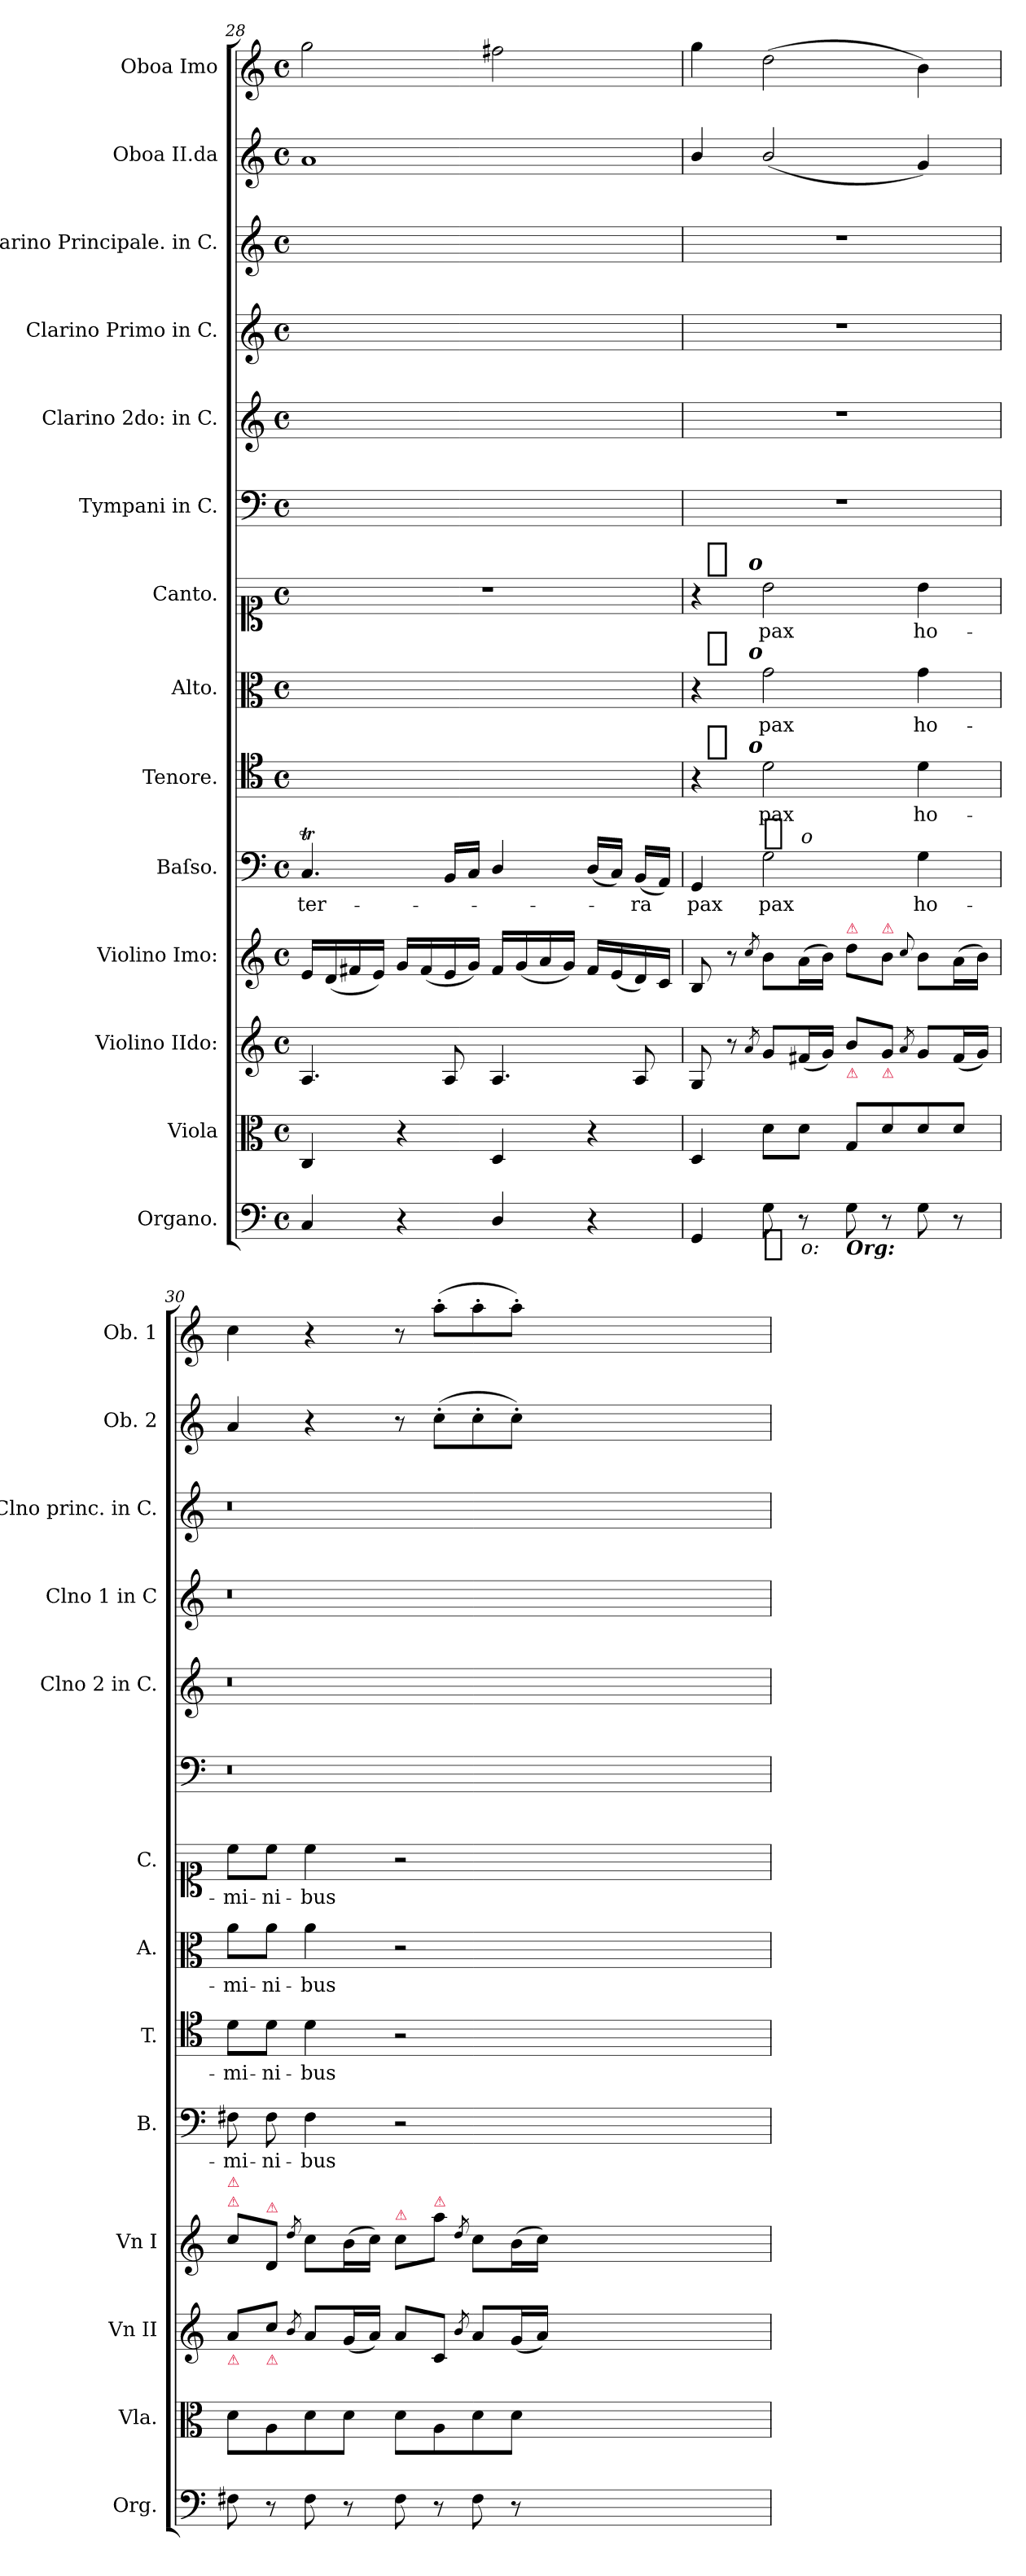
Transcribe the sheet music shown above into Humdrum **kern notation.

**kern	**dynam	**kern	**kern	**kern	**kern	**text	**dynam	**kern	**text	**dynam	**kern	**text	**dynam	**kern	**text	**dynam	**kern	**kern	**kern	**kern	**kern	**kern
*part14	*part14	*part13	*part12	*part11	*part10	*part10	*part10	*part9	*part9	*part9	*part8	*part8	*part8	*part7	*part7	*part7	*part6	*part5	*part4	*part3	*part2	*part1
*staff14	*staff14	*staff13	*staff12	*staff11	*staff10	*staff10	*staff10	*staff9	*staff9	*staff9	*staff8	*staff8	*staff8	*staff7	*staff7	*staff7	*staff6	*staff5	*staff4	*staff3	*staff2	*staff1
*I"Organo.	*	*I"Viola	*I"Violino IIdo:	*I"Violino Imo:	*I"Baſso.	*	*	*I"Tenore.	*	*	*I"Alto.	*	*	*I"Canto.	*	*	*I"Tympani in C.	*I"Clarino 2do: in C.	*I"Clarino Primo in C.	*I"Clarino Principale. in C.	*I"Oboa II.da	*I"Oboa Imo
*I'Org.	*	*I'Vla.	*I'Vn II	*I'Vn I	*I'B.	*	*	*I'T.	*	*	*I'A.	*	*	*I'C.	*	*	*	*I'Clno 2 in C.	*I'Clno 1 in C	*I'Clno princ. in C.	*I'Ob. 2	*I'Ob. 1
*clefF4	*	*clefC3	*clefG2	*clefG2	*clefF4	*	*	*clefC4	*	*	*clefC3	*	*	*clefC1	*	*	*clefF4	*clefG2	*clefG2	*clefG2	*clefG2	*clefG2
*k[]	*	*k[]	*k[]	*k[]	*k[]	*	*	*k[]	*	*	*k[]	*	*	*k[]	*	*	*k[]	*k[]	*k[]	*k[]	*k[]	*k[]
*M4/4	*	*M4/4	*M4/4	*M4/4	*M4/4	*	*	*M4/4	*	*	*M4/4	*	*	*M4/4	*	*	*M4/4	*M4/4	*M4/4	*M4/4	*M4/4	*M4/4
*met(c)	*	*met(c)	*met(c)	*met(c)	*met(c)	*	*	*met(c)	*	*	*met(c)	*	*	*met(c)	*	*	*met(c)	*met(c)	*met(c)	*met(c)	*met(c)	*met(c)
=28	=28	=28	=28	=28	=28	=28	=28	=28	=28	=28	=28	=28	=28	=28	=28	=28	=28	=28	=28	=28	=28	=28
4C/	.	4C/	4.A/	16e/LL	4.CT/	ter-	.	1ryy	.	.	1ryy	.	.	1r	.	.	1ryy	1ryy	1ryy	1ryy	1a	2gg\
.	.	.	.	(<16d/	.	.	.	.	.	.	.	.	.	.	.	.	.	.	.	.	.	.
.	.	.	.	16f#X/	.	.	.	.	.	.	.	.	.	.	.	.	.	.	.	.	.	.
.	.	.	.	16e/JJ)	.	.	.	.	.	.	.	.	.	.	.	.	.	.	.	.	.	.
4r	.	4r	.	16g/LL	.	.	.	.	.	.	.	.	.	.	.	.	.	.	.	.	.	.
.	.	.	.	(<16f#/	.	.	.	.	.	.	.	.	.	.	.	.	.	.	.	.	.	.
.	.	.	8A/	16e/	16BB/LL	.	.	.	.	.	.	.	.	.	.	.	.	.	.	.	.	.
.	.	.	.	16g/JJ)	16C/JJ	.	.	.	.	.	.	.	.	.	.	.	.	.	.	.	.	.
4D/	.	4D/	4.A/	16f#/LL	4D/	.	.	.	.	.	.	.	.	.	.	.	.	.	.	.	.	2ff#X\
.	.	.	.	(<16g/	.	.	.	.	.	.	.	.	.	.	.	.	.	.	.	.	.	.
.	.	.	.	16a/	.	.	.	.	.	.	.	.	.	.	.	.	.	.	.	.	.	.
.	.	.	.	16g/JJ)	.	.	.	.	.	.	.	.	.	.	.	.	.	.	.	.	.	.
4r	.	4r	.	16f#/LL	(<16D/LL	.	.	.	.	.	.	.	.	.	.	.	.	.	.	.	.	.
.	.	.	.	(<16e/	16C/JJ)	.	.	.	.	.	.	.	.	.	.	.	.	.	.	.	.	.
.	.	.	8A/	16d/)	(<16BB/LL	-ra	.	.	.	.	.	.	.	.	.	.	.	.	.	.	.	.
.	.	.	.	16c/JJ	16AA/JJ)	.	.	.	.	.	.	.	.	.	.	.	.	.	.	.	.	.
=29	=29	=29	=29	=29	=29	=29	=29	=29	=29	=29	=29	=29	=29	=29	=29	=29	=29	=29	=29	=29	=29	=29
4GG/	.	4D/	8G/	8B/	4GG/	pax	.	4r	.	.	4r	.	.	4r	.	.	1r	1r	1r	1r	4b/	4gg\
.	.	.	8r	8r	.	.	.	.	.	.	.	.	.	.	.	.	.	.	.	.	.	.
.	.	.	8qa/	8qcc/	.	.	.	.	.	.	.	.	.	.	.	.	.	.	.	.	.	.
!	!LO:DY:b:t=%s o&colon;	!	!	!	!	!LO:LY:i	!LO:DY:a:t=%s o	!	!	!LO:DY:a:rj:t=%s o	!	!	!LO:DY:a:rj:t=%s o	!	!	!LO:DY:a:rj:t=%s o	!	!	!	!	!	!
8G\	p	8d\L	8g/L	8b\L	2G\	pax	p	2d\	pax	p	2g\	pax	p	2b\	pax	p	.	.	.	.	(<2b/	(>2dd\
8r	.	8d\J	(<16f#X/L	(>16a\L	.	.	.	.	.	.	.	.	.	.	.	.	.	.	.	.	.	.
.	.	.	16g/JJ)	16b\JJ)	.	.	.	.	.	.	.	.	.	.	.	.	.	.	.	.	.	.
!	!	!	!	!LO:TX:a:color=crimson:t=⚠	!	!	!	!	!	!	!	!	!	!	!	!	!	!	!	!	!	!
!	!	!	!LO:TX:b:color=crimson:t=⚠	!	!	!	!	!	!	!	!	!	!	!	!	!	!	!	!	!	!	!
!LO:TX:b:Bi:t=Org&colon;	!	!	!	!	!	!	!	!	!	!	!	!	!	!	!	!	!	!	!	!	!	!
8G\	.	8G/L	8b/L	8dd\L	.	.	.	.	.	.	.	.	.	.	.	.	.	.	.	.	.	.
!	!	!	!	!LO:TX:a:color=crimson:t=⚠	!	!	!	!	!	!	!	!	!	!	!	!	!	!	!	!	!	!
!	!	!	!LO:TX:b:color=crimson:t=⚠	!	!	!	!	!	!	!	!	!	!	!	!	!	!	!	!	!	!	!
8r	.	8d/	8g/J	8b\J	.	.	.	.	.	.	.	.	.	.	.	.	.	.	.	.	.	.
.	.	.	8qa/	8qqcc/	.	.	.	.	.	.	.	.	.	.	.	.	.	.	.	.	.	.
8G\	.	8d/	8g/L	8b\L	4G\	ho-	.	4d\	ho-	.	4g\	ho-	.	4b\	ho-	.	.	.	.	.	4g/)	4b\)
8r	.	8d/J	(<16f#/L	(>16a\L	.	.	.	.	.	.	.	.	.	.	.	.	.	.	.	.	.	.
.	.	.	16g/JJ)	16b\JJ)	.	.	.	.	.	.	.	.	.	.	.	.	.	.	.	.	.	.
=30	=30	=30	=30	=30	=30	=30	=30	=30	=30	=30	=30	=30	=30	=30	=30	=30	=30	=30	=30	=30	=30	=30
!	!	!	!	!LO:TX:a:color=crimson:t=⚠	!	!	!	!	!	!	!	!	!	!	!	!	!	!	!	!	!	!
!	!	!	!	!LO:TX:a:color=crimson:t=⚠	!	!	!	!	!	!	!	!	!	!	!	!	!	!	!	!	!	!
!	!	!	!LO:TX:b:color=crimson:t=⚠	!	!	!	!	!	!	!	!	!	!	!	!	!	!	!	!	!	!	!
8F#X\	.	8d\L	8a/L	8cc\L	8F#X\	-mi-	.	8d\L	-mi-	.	8a\L	-mi-	.	8cc\L	-mi-	.	0.r	0.r	0.r	0.r	4a/	4cc\
!	!	!	!	!LO:TX:a:color=crimson:t=⚠	!	!	!	!	!	!	!	!	!	!	!	!	!	!	!	!	!	!
!	!	!	!LO:TX:b:color=crimson:t=⚠	!	!	!	!	!	!	!	!	!	!	!	!	!	!	!	!	!	!	!
8r	.	8A\	8cc/J	8d/J	8F#\	-ni-	.	8d\J	-ni-	.	8a\J	-ni-	.	8cc\J	-ni-	.	.	.	.	.	.	.
.	.	.	8qb/	8qdd/	.	.	.	.	.	.	.	.	.	.	.	.	.	.	.	.	.	.
8F#\	.	8d\	8a/L	8cc\L	4F#\	-bus	.	4d\	-bus	.	4a\	-bus	.	4cc\	-bus	.	.	.	.	.	4r	4r
8r	.	8d\J	(<16g/L	(>16b\L	.	.	.	.	.	.	.	.	.	.	.	.	.	.	.	.	.	.
.	.	.	16a/JJ)	16cc\JJ)	.	.	.	.	.	.	.	.	.	.	.	.	.	.	.	.	.	.
!	!	!	!	!LO:TX:a:color=crimson:t=⚠	!	!	!	!	!	!	!	!	!	!	!	!	!	!	!	!	!	!
8F#\	.	8d\L	8a/L	8cc\L	2r	.	.	2r	.	.	2r	.	.	2r	.	.	.	.	.	.	8r	8r
!	!	!	!	!LO:TX:a:color=crimson:t=⚠	!	!	!	!	!	!	!	!	!	!	!	!	!	!	!	!	!	!
8r	.	8A\	8c/J	8aa\J	.	.	.	.	.	.	.	.	.	.	.	.	.	.	.	.	(>8cc'>\L	(>8aa'>\L
.	.	.	8qb/	8qdd/	.	.	.	.	.	.	.	.	.	.	.	.	.	.	.	.	.	.
8F#\	.	8d\	8a/L	8cc\L	.	.	.	.	.	.	.	.	.	.	.	.	.	.	.	.	8cc'>\	8aa'>\
8r	.	8d\J	(<16g/L	(>16b\L	.	.	.	.	.	.	.	.	.	.	.	.	.	.	.	.	8cc'>\J)	8aa'>\J)
.	.	.	16a/JJ)	16cc\JJ)	.	.	.	.	.	.	.	.	.	.	.	.	.	.	.	.	.	.
0ryy	.	0ryy	0ryy	0ryy	0ryy	.	.	0ryy	.	.	0ryy	.	.	0ryy	.	.	.	.	.	.	0ryy	0ryy
=	=	=	=	=	=	=	=	=	=	=	=	=	=	=	=	=	=	=	=	=	=	=
*-	*-	*-	*-	*-	*-	*-	*-	*-	*-	*-	*-	*-	*-	*-	*-	*-	*-	*-	*-	*-	*-	*-
